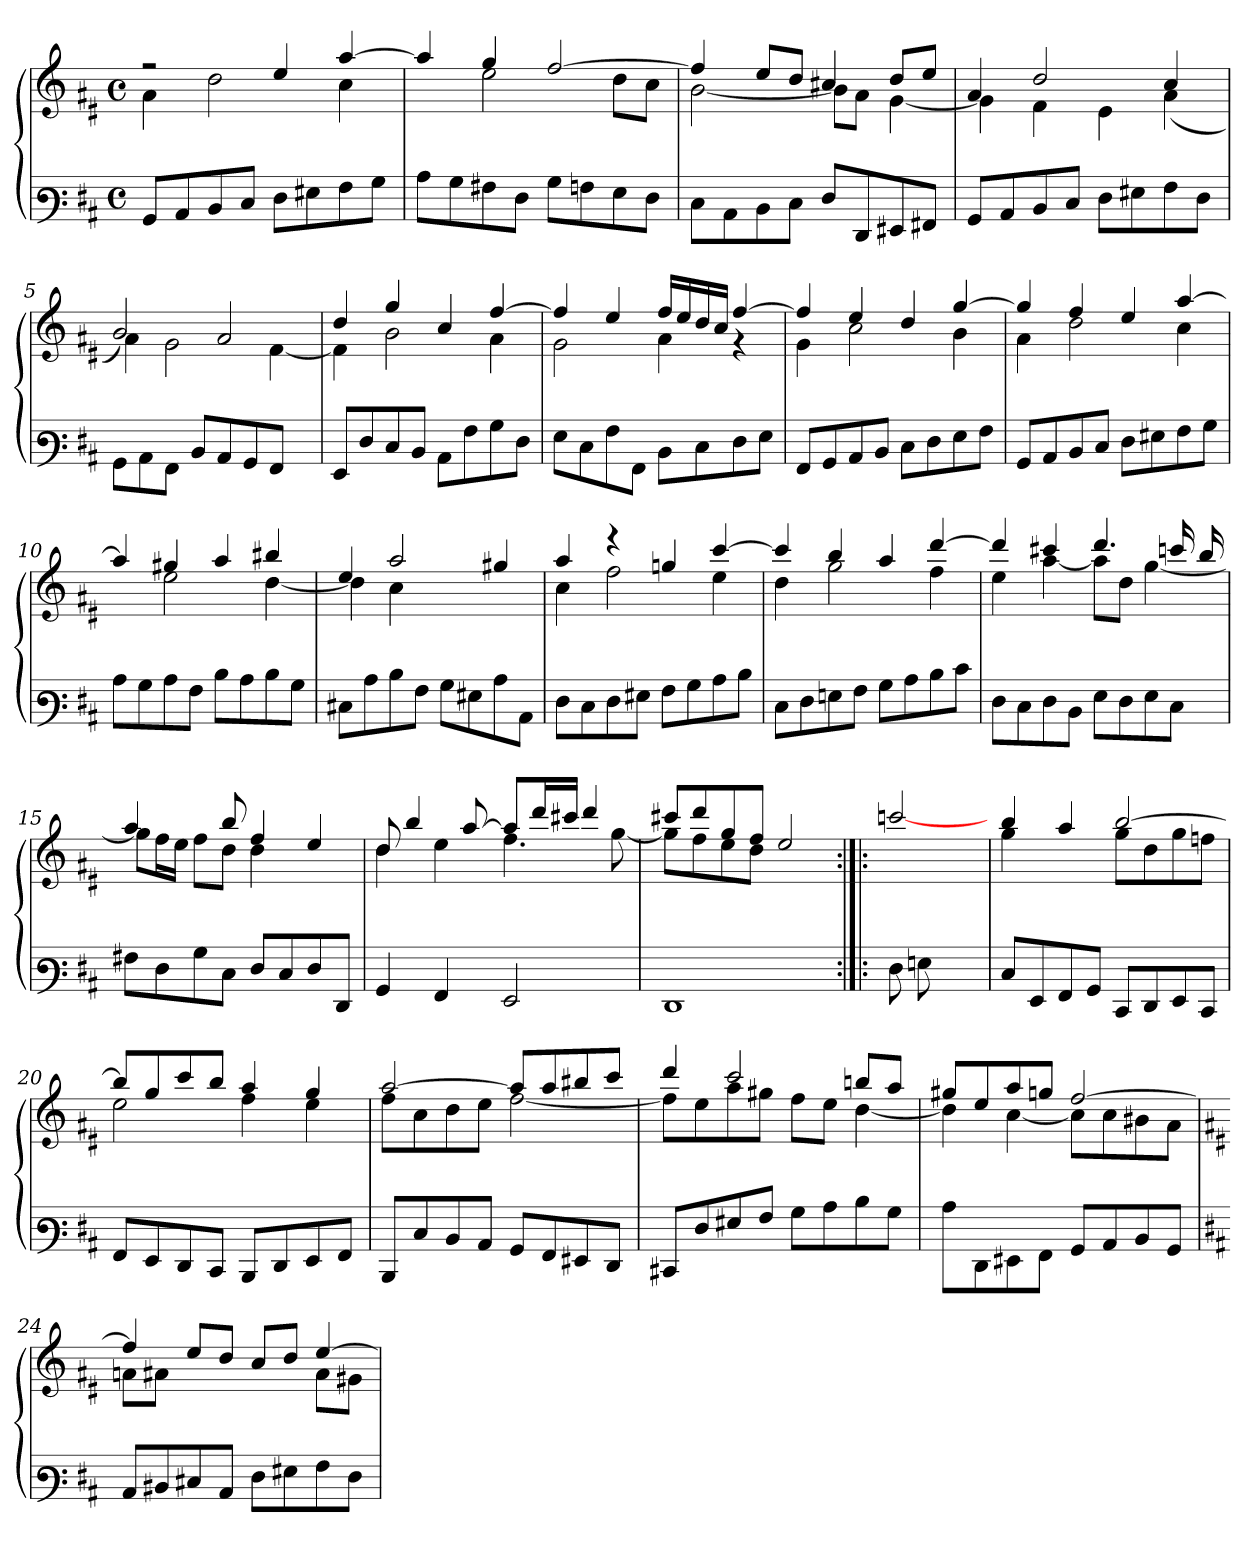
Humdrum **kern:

**kern	**kern
*part1	*part1
*staff2	*staff1
*clefF3	*clefG3
*k[f#c#]	*k[f#c#]
*M4/4	*M4/4
*met(c)	*met(c)
=1	=1
*	*^
8BB/L	2ree	4f#\
8C#/	.	.
8D/	.	2b\
8E/J	.	.
8F#\L	4cc#/	.
8G#X\	.	.
8A\	[>4ff#/	4a\
8B\J	.	.
=2	=2	=2
8c#\L	4ff#/]	4ryy
8B\	.	.
8A#X\	4ee/	2cc#\
8F#\J	.	.
8B\L	[>2dd/	.
8An\	.	.
8G\	.	8b\L
8F#\J	.	8a\J
=3	=3	=3
8E\L	4dd/]	[<2g\
8C#\	.	.
8D\	8cc#/L	.
8E\J	8b/J	.
8F#/L	4a#X/	8g\L]
8FF#/	.	8f#\J
8GG#X/	8b/L	[<4e\
8AA#X/J	8cc#/J	.
!!LO:LB:g=z	!!
=4	=4	=4
8BB/L	4f#/	4e\]
8C#/	.	.
8D/	2b/	4d\
8E/J	.	.
8F#\L	.	4c#\
8G#X\	.	.
8A\	4a/	(<4f#\
8F#\J	.	.
=5	=5	=5
8BB\	2g/)	4f#\
8C#\	.	.
8AA\J	.	2e\
8D/L	.	.
8C#/	2f#/	.
8BB/	.	.
8AA/J	.	[<4d\
8ryy	.	.
=6	=6	=6
8GG/L	4b/	4d\]
8F#/	.	.
8E/	4ee/	2g\
8D/J	.	.
8C#\L	4a/	.
8A\	.	.
8B\	[>4dd/	4f#\
8F#\J	.	.
=7	=7	=7
8G\L	4dd/]	2e\
8E\	.	.
8A\	4cc#/	.
8AA\J	.	.
8D\L	16dd/LL	4f#\
.	16cc#/	.
8E\	16b/	.
.	16a/JJ	.
8F#\	[>4dd/	4re
8G\J	.	.
!!LO:LB:g=z	!!
=8	=8	=8
8AA/L	4dd/]	4e\
8BB/	.	.
8C#/	4cc#/	2a\
8D/J	.	.
8E\L	4b/	.
8F#\	.	.
8G\	[>4ee/	4g\
8A\J	.	.
=9	=9	=9
8BB/L	4ee/]	4f#\
8C#/	.	.
8D/	4dd/	2b\
8E/J	.	.
8F#\L	4cc#/	.
8G#X\	.	.
8A\	[>4ff#/	4a\
8B\J	.	.
=10	=10	=10
8c#\L	4ff#/]	4ryy
8B\	.	.
8c#\	4ee#X/	2cc#\
8A\J	.	.
8d\L	4ff#/	.
8c#\	.	.
8d\	4gg#X/	[<4b\
8B\J	.	.
=11	=11	=11
8E#X\L	4cc#/	4b\]
8c#\	.	.
8d\	2ff#/	4a\
8A\J	.	.
8B\L	.	2ryy
8G#X\	.	.
8c#\	4ee#X/	.
8C#\J	.	.
!!LO:LB:g=z	!!
=12	=12	=12
8F#\L	4ff#/	4a\
8E\	.	.
8F#\	4rbb	2dd\
8G#X\J	.	.
8A\L	4een/	.
8B\	.	.
8c#\	[>4aa/	4cc#\
8d\J	.	.
=13	=13	=13
8E\L	4aa/]	4b\
8F#\	.	.
8Gn\	4gg/	2ee\
8A\J	.	.
8B\L	4ff#/	.
8c#\	.	.
8d\	[>4bb/	4dd\
8e\J	.	.
=14	=14	=14
8F#\L	4bb/]	4cc#\
8E\	.	.
8F#\	4aa#X/	[<4ff#\
8D\J	.	.
8G\L	4.bb/	8ff#\L]
8F#\	.	8b\J
8G\	.	[<4ee\
8E\J	16aan/KK	.
.	16gg/kk	.
=15	=15	=15
8A#X\L	4ff#/	8ee\L]
8F#\	.	16dd\K
.	.	16cc#\Jk
8B\	8ryy	8dd\L
8E\J	8gg/	8b\J
8F#/L	4dd/	4b\
8E/	.	.
8F#/	4cc#/	4ryy
8FF#/J	.	.
!!LO:LB:g=z	!!
=16	=16	=16
4BB/	8b/	4b\
.	4gg/	.
4AA/	.	4cc#\
.	[>8ff#/	.
2GG/	8ff#/L]	4.dd\
.	16bb/L	.
.	16aa#X/JJ	.
.	4bb/	.
.	.	[<8ee\
=17	=17	=17
1FF#	8aa#X/L	8ee\L]
.	8bb/	8dd\
.	8ee/	8cc#\
.	8dd/J	8b\J
.	2cc#/	2ryy
*	*v	*v
=18:|!|:	=18:|!|:
8F#\L	[>2aan/
8Gn\	.
4ryy	.
=19	=19
*	*^
8E/L	4gg/	4ee\
8GG/	.	.
8AA/	4ff#/	4ryy
8BB/J	.	.
8EE/L	[>2gg/	8ee\L
8FF#/	.	8b\
8GG/	.	8ee\
8EE/J	.	8ddn\J
!!LO:LB:g=z	!!
=20	=20	=20
8AA/L	8gg/L]	2cc#\
8GG/	8ee/	.
8FF#/	8aa/	.
8EE/J	8gg/J	.
8DD/L	4ff#/	4dd\
8FF#/	.	.
8GG/	4ee/	4cc#\
8AA/J	.	.
=21	=21	=21
8DD/L	[>2ff#/	8dd\L
8E/	.	8a\
8D/	.	8b\
8C#/J	.	8cc#\J
8BB/L	8ff#/L]	[<2dd\
8AA/	8ff#/	.
8GG#X/	8gg#X/	.
8FF#/J	8aa/J	.
=22	=22	=22
8EE#X/L	4bb/	8dd\L]
8F#/	.	8cc#\
8G#X/	2aa/	8ff#\
8A/J	.	8ee#\J
8B\L	.	8dd\L
8c#\	.	8cc#\J
8d\	8ggn/L	[<4b\
8B\J	8ff#/J	.
=23	=23	=23
8c#\L	8ee#X/L	4b\]
8FF#\	8cc#/	.
8GG#X\	8ff#/	[<4a\
8AA\J	8een/J	.
8BB/L	[>2dd/	8a\L]
8C#/	.	8a\
8D/	.	8g#X\
8BB/J	.	8f#\J
!!LO:PB:g=z	!!
=24	=24	=24
*k[f#c#]	*k[f#c#]	*
8C#/L	4dd/]	8fn\L
8D#X/	.	8f#X\J
8E#X/	8cc#/L	2ryy
8C#/J	8b/J	.
8F#\L	8a/L	.
8G#X\	8b/J	.
8A\	[>4cc#/	8f#\L
8F#\J	.	8e#\J
*	*v	*v
=	=
*-	*-
